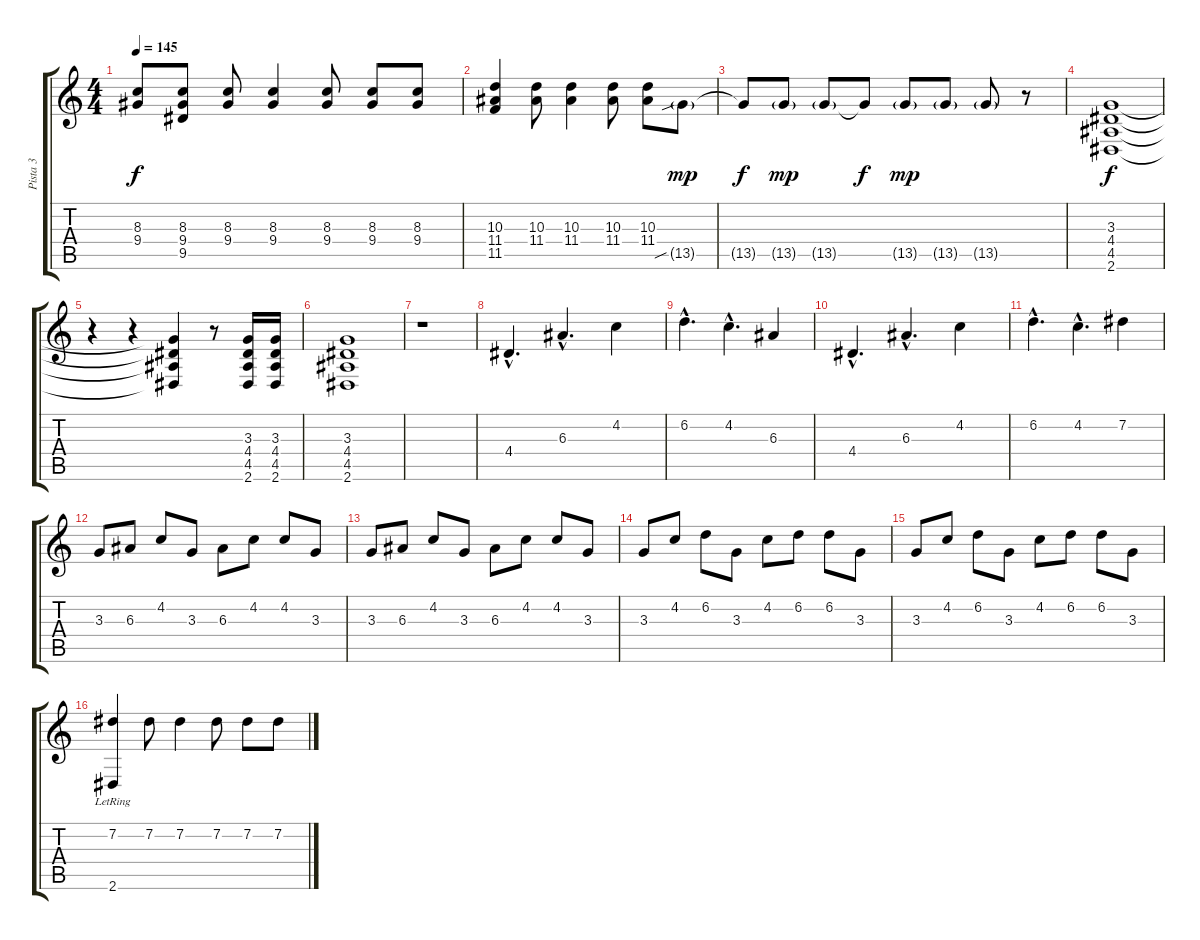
\track ("Pista 3" "Pista 3") {instrument electricguitarjazz}
\staff {score tabs}
\tuning (Db4 Ab3 E3 B2 Gb2 Db2) {hide}
\ts (4 4)
\tempo 145
\clef g2
\ks c
(8.3{t} 9.4{t}).8{dy f} (8.3 9.4 9.5).8 (8.3 9.4).8 (8.3 9.4).4 (8.3 9.4).8 (8.3 9.4).8 (8.3 9.4).8 |
(10.3 11.4 11.5).4 (10.3 11.4).8 (10.3 11.4).4 (10.3 11.4).8 (10.3 11.4).8 13.5{sib g}.8{dy mp} |
13.5{t}.8{dy f} 13.5{g}.8{dy mp} 13.5{g}.8 13.5{t}.8{dy f} 13.5{g}.8{dy mp} 13.5{g}.8 13.5{g}.8 r.8 |
(3.3 4.4 4.5 2.6).1{dy f} |
r.4 r.4 (3.3{t} 4.4{t} 4.5{t} 2.6{t}).4 r.8 (3.3 4.4 4.5 2.6).16 (3.3 4.4 4.5 2.6).16 |
(3.3 4.4 4.5 2.6).1 |
r.1 |
4.4{hac}.4{d} 6.3{hac}.4{d} 4.2.4 |
6.2{hac}.4{d} 4.2{hac}.4{d} 6.3.4 |
4.4{hac}.4{d} 6.3{hac}.4{d} 4.2.4 |
6.2{hac}.4{d} 4.2{hac}.4{d} 7.2.4 |
3.3.8 6.3.8 4.2.8 3.3.8 6.3.8 4.2.8 4.2.8 3.3.8 |
3.3.8 6.3.8 4.2.8 3.3.8 6.3.8 4.2.8 4.2.8 3.3.8 |
3.3.8 4.2.8 6.2.8 3.3.8 4.2.8 6.2.8 6.2.8 3.3.8 |
3.3.8 4.2.8 6.2.8 3.3.8 4.2.8 6.2.8 6.2.8 3.3.8 |
(7.2{lr} 2.6{lr}).4 7.2.8 7.2.4 7.2.8 7.2.8 7.2.8
